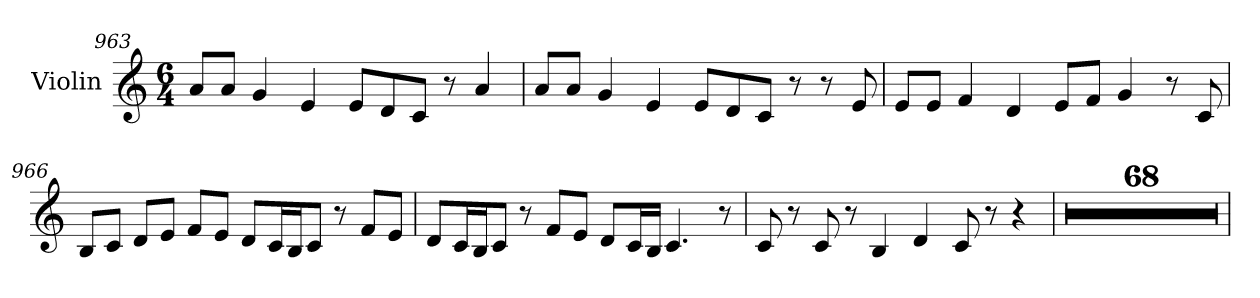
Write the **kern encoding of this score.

**kern
*part1
*staff1
*I"Violin
!!LO:PB:g=z
*clefG2
*k[]
*M6/4
=963
8a/L
8a/J
4g/
4e/
8e/L
8d/
8c/J
8r
4a/
=964
8a/L
8a/J
4g/
4e/
8e/L
8d/
8c/J
8r
8r
8e/
=965
8e/L
8e/J
4f/
4d/
8e/L
8f/J
4g/
8r
8c/
!!LO:LB:g=z
=966
8B/L
8c/J
8d/L
8e/J
8f/L
8e/J
8d/L
16c/L
16B/J
8c/J
8r
8f/L
8e/J
=967
8d/L
16c/L
16B/J
8c/J
8r
8f/L
8e/J
8d/L
16c/L
16B/JJ
4.c/
8r
=968
8c/
8r
8c/
8r
4B/
4d/
8c/
8r
4r
!!LO:LB:g=z
=969
1.r
=970
1.r
=971
1.r
=972
1.r
=973
1.r
=974
1.r
=975
1.r
=976
1.r
!!LO:LB:g=z
=977
1.r
=978
1.r
=979
1.r
=980
1.r
=981
1.r
=982
1.r
=983
1.r
=984
1.r
!!LO:LB:g=z
=985
1.r
=986
1.r
=987
1.r
=988
1.r
=989
1.r
=990
1.r
=991
1.r
=992
1.r
!!LO:LB:g=z
=993
1.r
=994
1.r
=995
1.r
=996
1.r
=997
1.r
=998
1.r
=999
1.r
=1000
1.r
!!LO:LB:g=z
=1001
1.r
=1002
1.r
=1003
1.r
=1004
1.r
=1005
1.r
=1006
1.r
=1007
1.r
=1008
1.r
!!LO:LB:g=z
=1009
1.r
=1010
1.r
=1011
1.r
=1012
1.r
=1013
1.r
=1014
1.r
=1015
1.r
=1016
1.r
!!LO:PB:g=z
=1017
1.r
=1018
1.r
=1019
1.r
=1020
1.r
=1021
1.r
=1022
1.r
=1023
1.r
=1024
1.r
!!LO:LB:g=z
=1025
1.r
=1026
1.r
=1027
1.r
=1028
1.r
=1029
1.r
=1030
1.r
=1031
1.r
=1032
1.r
!!LO:LB:g=z
=1033
1.r
=1034
1.r
=1035
1.r
=1036
1.r
=
*-
